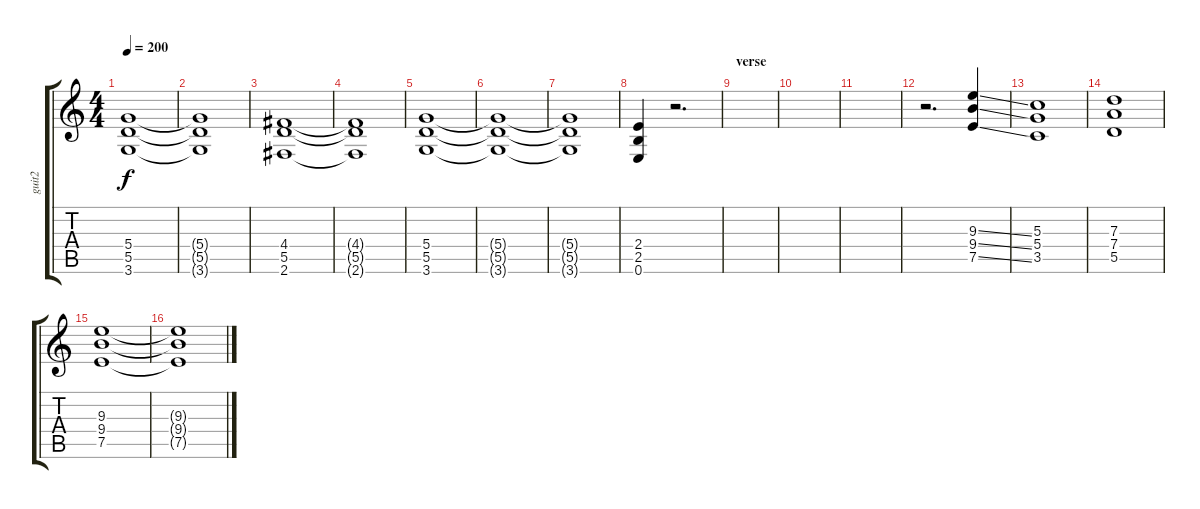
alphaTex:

\track ("guit2" "guit2") {instrument distortionguitar}
\staff {score tabs}
\tuning (E4 B3 G3 D3 A2 E2) {hide}
\ts (4 4)
\tempo 200
\clef g2
\ks c
(5.4 5.5 3.6).1{dy f} |
(5.4{t} 5.5{t} 3.6{t}).1 |
(4.4 5.5 2.6).1 |
(4.4{t} 5.5{t} 2.6{t}).1 |
(5.4 5.5 3.6).1 |
(5.4{t} 5.5{t} 3.6{t}).1 |
(5.4{t} 5.5{t} 3.6{t}).1 |
(2.4 2.5 0.6).4 r.2{d} |
\section ("" "verse")
|
|
|
r.2{d} (9.3{ss} 9.4{ss} 7.5{ss}).4 |
(5.3 5.4 3.5).1 |
(7.3 7.4 5.5).1 |
(9.3 9.4 7.5).1 |
(9.3{t} 9.4{t} 7.5{t}).1
